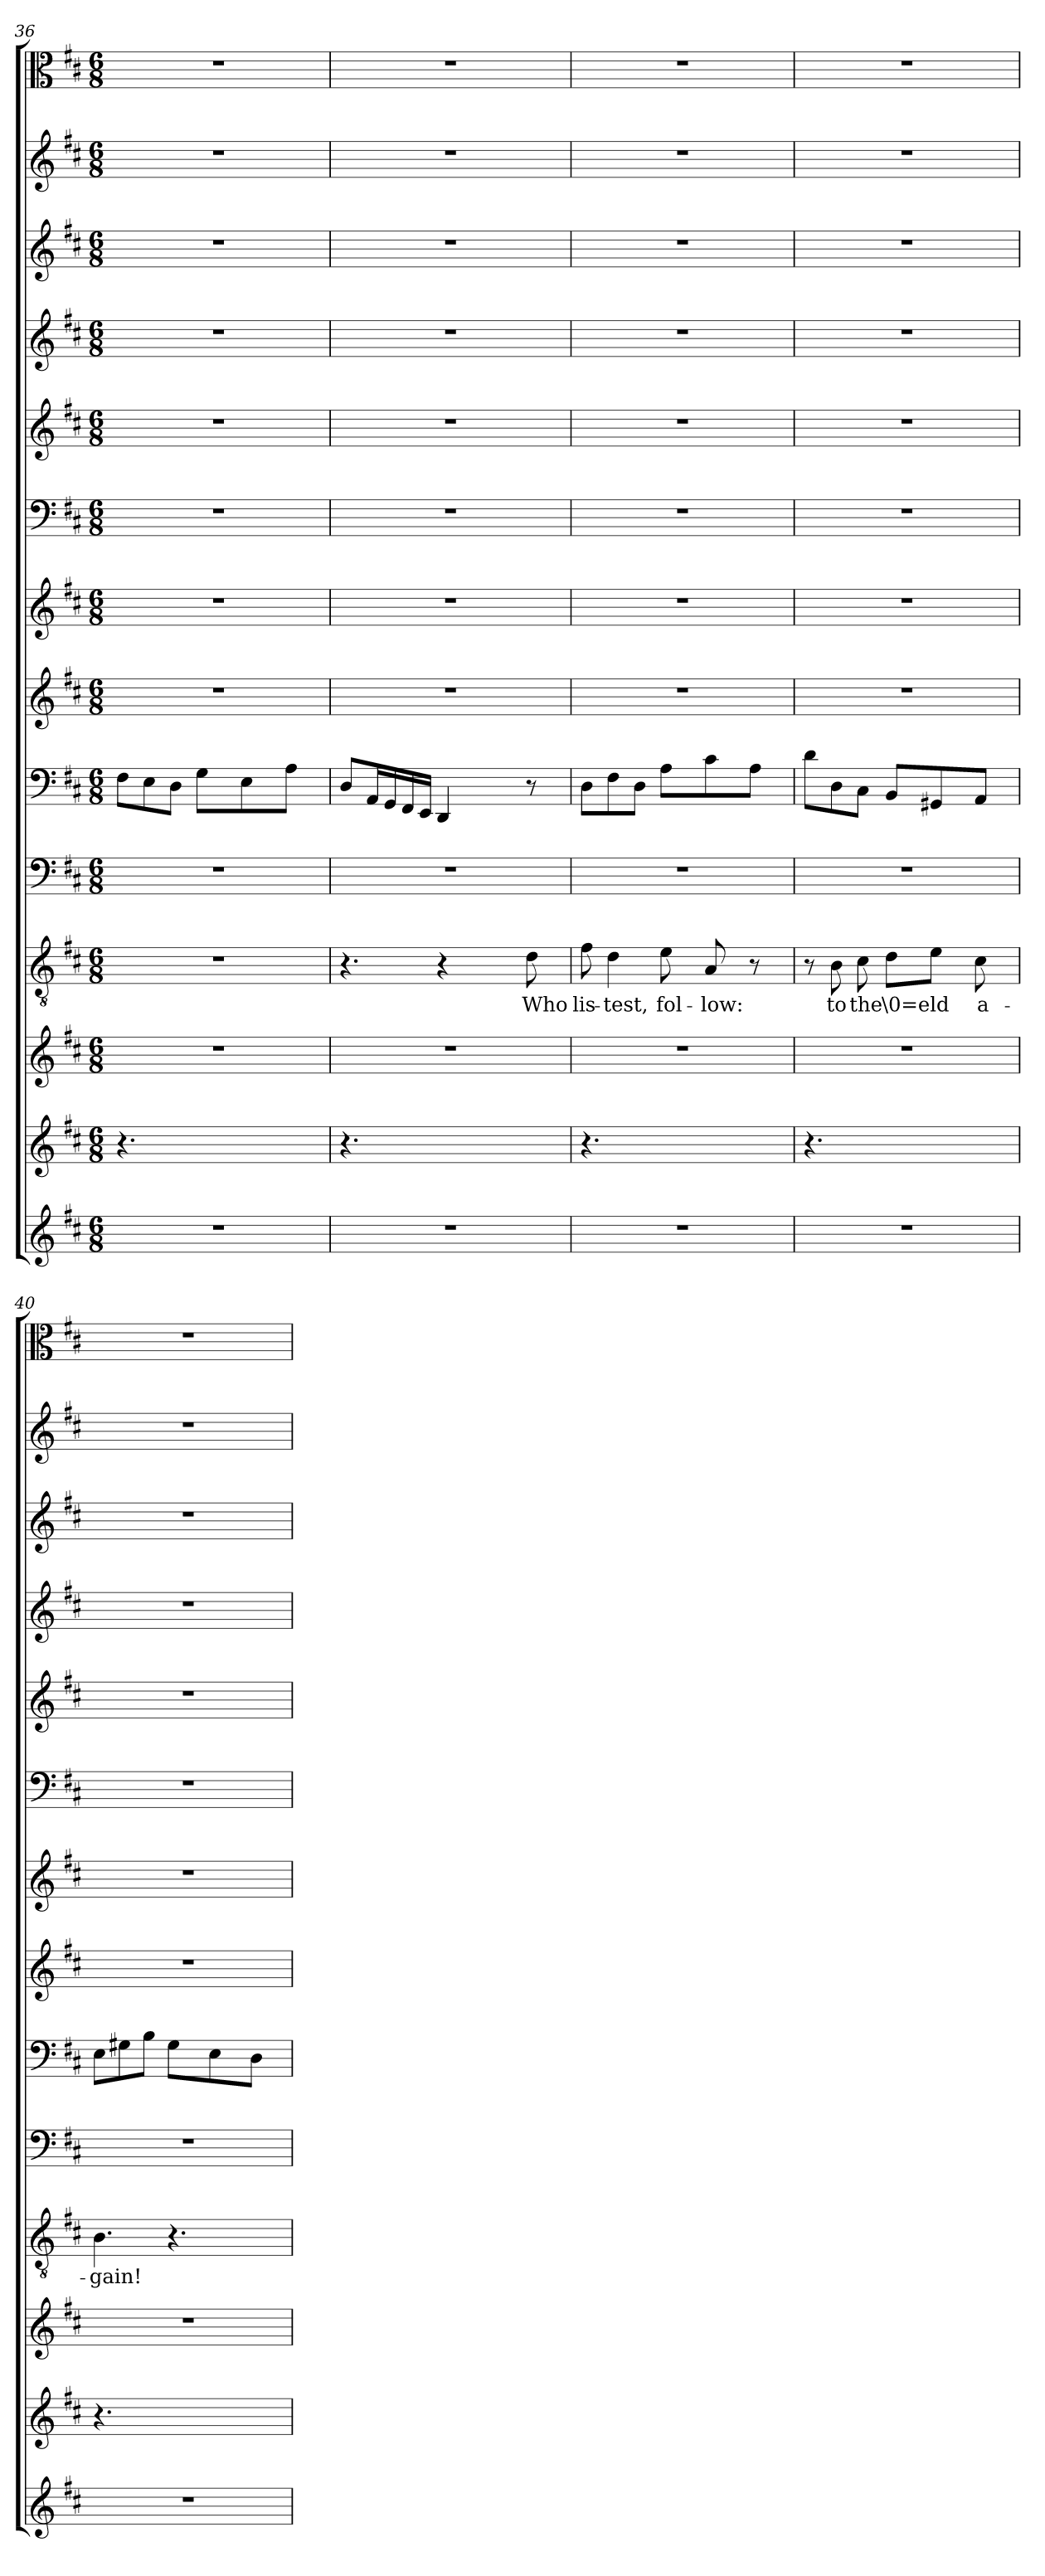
**kern	**kern	**kern	**kern	**text	**kern	**kern	**kern	**kern	**kern	**kern	**kern	**kern	**kern	**kern
*part14	*part13	*part12	*part11	*part11	*part10	*part9	*part8	*part7	*part6	*part5	*part4	*part3	*part2	*part1
*staff14	*staff13	*staff12	*staff11	*staff11	*staff10	*staff9	*staff8	*staff7	*staff6	*staff5	*staff4	*staff3	*staff2	*staff1
*clefG2	*clefG2	*clefG2	*clefGv2	*	*clefF4	*clefF4	*clefG2	*clefG2	*clefF4	*clefG2	*clefG2	*clefG2	*clefG2	*clefC3
*k[f#c#]	*k[f#c#]	*k[f#c#]	*k[f#c#]	*	*k[f#c#]	*k[f#c#]	*k[f#c#]	*k[f#c#]	*k[f#c#]	*k[f#c#]	*k[f#c#]	*k[f#c#]	*k[f#c#]	*k[f#c#]
*D:	*D:	*D:	*D:	*	*D:	*D:	*D:	*D:	*D:	*D:	*D:	*D:	*D:	*D:
*M6/8	*M6/8	*M6/8	*M6/8	*	*M6/8	*M6/8	*M6/8	*M6/8	*M6/8	*M6/8	*M6/8	*M6/8	*M6/8	*M6/8
=36	=36	=36	=36	=36	=36	=36	=36	=36	=36	=36	=36	=36	=36	=36
2.r	4.r	2.r	2.r	.	2.r	8F#\L	2.r	2.r	2.r	2.r	2.r	2.r	2.r	2.r
.	.	.	.	.	.	8E\	.	.	.	.	.	.	.	.
.	.	.	.	.	.	8D\J	.	.	.	.	.	.	.	.
.	32ryy	.	.	.	.	8G\L	.	.	.	.	.	.	.	.
.	32ryy	.	.	.	.	.	.	.	.	.	.	.	.	.
.	32ryy	.	.	.	.	.	.	.	.	.	.	.	.	.
.	32ryy	.	.	.	.	.	.	.	.	.	.	.	.	.
.	32ryy	.	.	.	.	8E\	.	.	.	.	.	.	.	.
.	32ryy	.	.	.	.	.	.	.	.	.	.	.	.	.
.	32ryy	.	.	.	.	.	.	.	.	.	.	.	.	.
.	32ryy	.	.	.	.	.	.	.	.	.	.	.	.	.
.	32ryy	.	.	.	.	8A\J	.	.	.	.	.	.	.	.
.	32ryy	.	.	.	.	.	.	.	.	.	.	.	.	.
.	32ryy	.	.	.	.	.	.	.	.	.	.	.	.	.
.	32ryy	.	.	.	.	.	.	.	.	.	.	.	.	.
=37	=37	=37	=37	=37	=37	=37	=37	=37	=37	=37	=37	=37	=37	=37
2.r	4.r	2.r	4.r	.	2.r	8D/L	2.r	2.r	2.r	2.r	2.r	2.r	2.r	2.r
.	.	.	.	.	.	16AA/L	.	.	.	.	.	.	.	.
.	.	.	.	.	.	16GG/	.	.	.	.	.	.	.	.
.	.	.	.	.	.	16FF#/	.	.	.	.	.	.	.	.
.	.	.	.	.	.	16EE/JJ	.	.	.	.	.	.	.	.
.	32ryy	.	4r	.	.	4DD/	.	.	.	.	.	.	.	.
.	32ryy	.	.	.	.	.	.	.	.	.	.	.	.	.
.	32ryy	.	.	.	.	.	.	.	.	.	.	.	.	.
.	32ryy	.	.	.	.	.	.	.	.	.	.	.	.	.
.	32ryy	.	.	.	.	.	.	.	.	.	.	.	.	.
.	32ryy	.	.	.	.	.	.	.	.	.	.	.	.	.
.	32ryy	.	.	.	.	.	.	.	.	.	.	.	.	.
.	32ryy	.	.	.	.	.	.	.	.	.	.	.	.	.
.	32ryy	.	8d\	Who	.	8r	.	.	.	.	.	.	.	.
.	32ryy	.	.	.	.	.	.	.	.	.	.	.	.	.
.	32ryy	.	.	.	.	.	.	.	.	.	.	.	.	.
.	32ryy	.	.	.	.	.	.	.	.	.	.	.	.	.
=38	=38	=38	=38	=38	=38	=38	=38	=38	=38	=38	=38	=38	=38	=38
2.r	4.r	2.r	8f#\	lis-	2.r	8D\L	2.r	2.r	2.r	2.r	2.r	2.r	2.r	2.r
.	.	.	4d\	-test,	.	8F#\	.	.	.	.	.	.	.	.
.	.	.	.	.	.	8D\J	.	.	.	.	.	.	.	.
.	32ryy	.	8e\	fol-	.	8A\L	.	.	.	.	.	.	.	.
.	32ryy	.	.	.	.	.	.	.	.	.	.	.	.	.
.	32ryy	.	.	.	.	.	.	.	.	.	.	.	.	.
.	32ryy	.	.	.	.	.	.	.	.	.	.	.	.	.
.	32ryy	.	8A/	-low:	.	8c#\	.	.	.	.	.	.	.	.
.	32ryy	.	.	.	.	.	.	.	.	.	.	.	.	.
.	32ryy	.	.	.	.	.	.	.	.	.	.	.	.	.
.	32ryy	.	.	.	.	.	.	.	.	.	.	.	.	.
.	32ryy	.	8r	.	.	8A\J	.	.	.	.	.	.	.	.
.	32ryy	.	.	.	.	.	.	.	.	.	.	.	.	.
.	32ryy	.	.	.	.	.	.	.	.	.	.	.	.	.
.	32ryy	.	.	.	.	.	.	.	.	.	.	.	.	.
=39	=39	=39	=39	=39	=39	=39	=39	=39	=39	=39	=39	=39	=39	=39
2.r	4.r	2.r	8r	.	2.r	8d\L	2.r	2.r	2.r	2.r	2.r	2.r	2.r	2.r
.	.	.	8B\	to	.	8D\	.	.	.	.	.	.	.	.
.	.	.	8c#\	the	.	8C#\J	.	.	.	.	.	.	.	.
.	32ryy	.	8d\L	\0=eld	.	8BB/L	.	.	.	.	.	.	.	.
.	32ryy	.	.	.	.	.	.	.	.	.	.	.	.	.
.	32ryy	.	.	.	.	.	.	.	.	.	.	.	.	.
.	32ryy	.	.	.	.	.	.	.	.	.	.	.	.	.
.	32ryy	.	8e\J	.	.	8GG#X/	.	.	.	.	.	.	.	.
.	32ryy	.	.	.	.	.	.	.	.	.	.	.	.	.
.	32ryy	.	.	.	.	.	.	.	.	.	.	.	.	.
.	32ryy	.	.	.	.	.	.	.	.	.	.	.	.	.
.	32ryy	.	8c#\	a-	.	8AA/J	.	.	.	.	.	.	.	.
.	32ryy	.	.	.	.	.	.	.	.	.	.	.	.	.
.	32ryy	.	.	.	.	.	.	.	.	.	.	.	.	.
.	32ryy	.	.	.	.	.	.	.	.	.	.	.	.	.
=40	=40	=40	=40	=40	=40	=40	=40	=40	=40	=40	=40	=40	=40	=40
2.r	4.r	2.r	4.B\	-gain!	2.r	8E\L	2.r	2.r	2.r	2.r	2.r	2.r	2.r	2.r
.	.	.	.	.	.	8G#X\	.	.	.	.	.	.	.	.
.	.	.	.	.	.	8B\J	.	.	.	.	.	.	.	.
.	32ryy	.	4.r	.	.	8G#\L	.	.	.	.	.	.	.	.
.	32ryy	.	.	.	.	.	.	.	.	.	.	.	.	.
.	32ryy	.	.	.	.	.	.	.	.	.	.	.	.	.
.	32ryy	.	.	.	.	.	.	.	.	.	.	.	.	.
.	32ryy	.	.	.	.	8E\	.	.	.	.	.	.	.	.
.	32ryy	.	.	.	.	.	.	.	.	.	.	.	.	.
.	32ryy	.	.	.	.	.	.	.	.	.	.	.	.	.
.	32ryy	.	.	.	.	.	.	.	.	.	.	.	.	.
.	32ryy	.	.	.	.	8D\J	.	.	.	.	.	.	.	.
.	32ryy	.	.	.	.	.	.	.	.	.	.	.	.	.
.	32ryy	.	.	.	.	.	.	.	.	.	.	.	.	.
.	32ryy	.	.	.	.	.	.	.	.	.	.	.	.	.
=	=	=	=	=	=	=	=	=	=	=	=	=	=	=
*-	*-	*-	*-	*-	*-	*-	*-	*-	*-	*-	*-	*-	*-	*-
